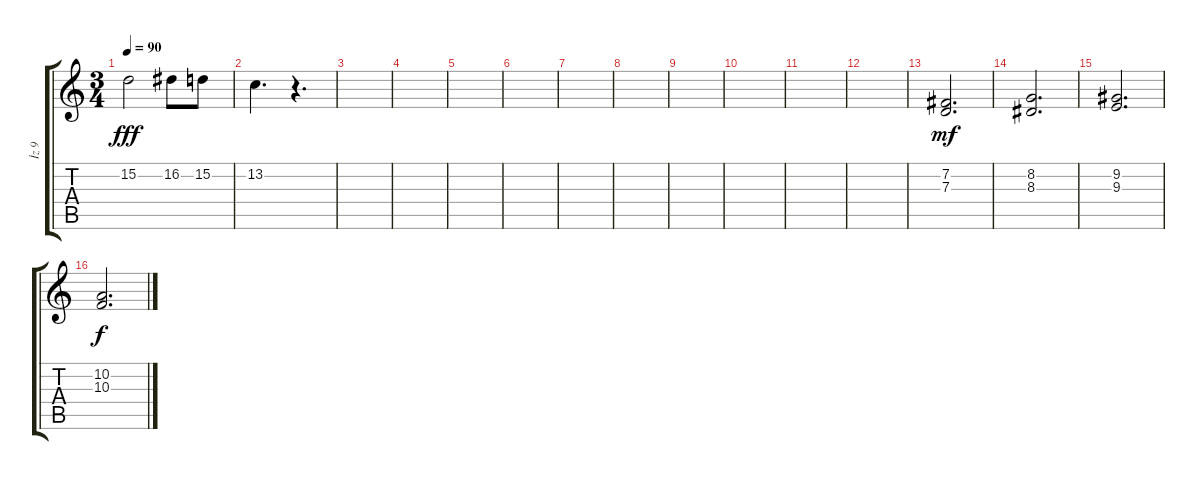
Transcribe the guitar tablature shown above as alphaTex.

\track ("İz 9" "İz 9") {instrument choiraahs}
\staff {score tabs}
\tuning (E4 B3 G3 D3 A2 E2) {hide}
\ts (3 4)
\tempo 90
\clef g2
\ks c
15.2.2{dy fff} 16.2.8 15.2.8 |
13.2.4{d} r.4{d} |
|
|
|
|
|
|
|
|
|
|
(7.2 7.3).2{d dy mf} |
(8.2 8.3).2{d} |
(9.2 9.3).2{d} |
(10.2 10.3).2{d dy f}
